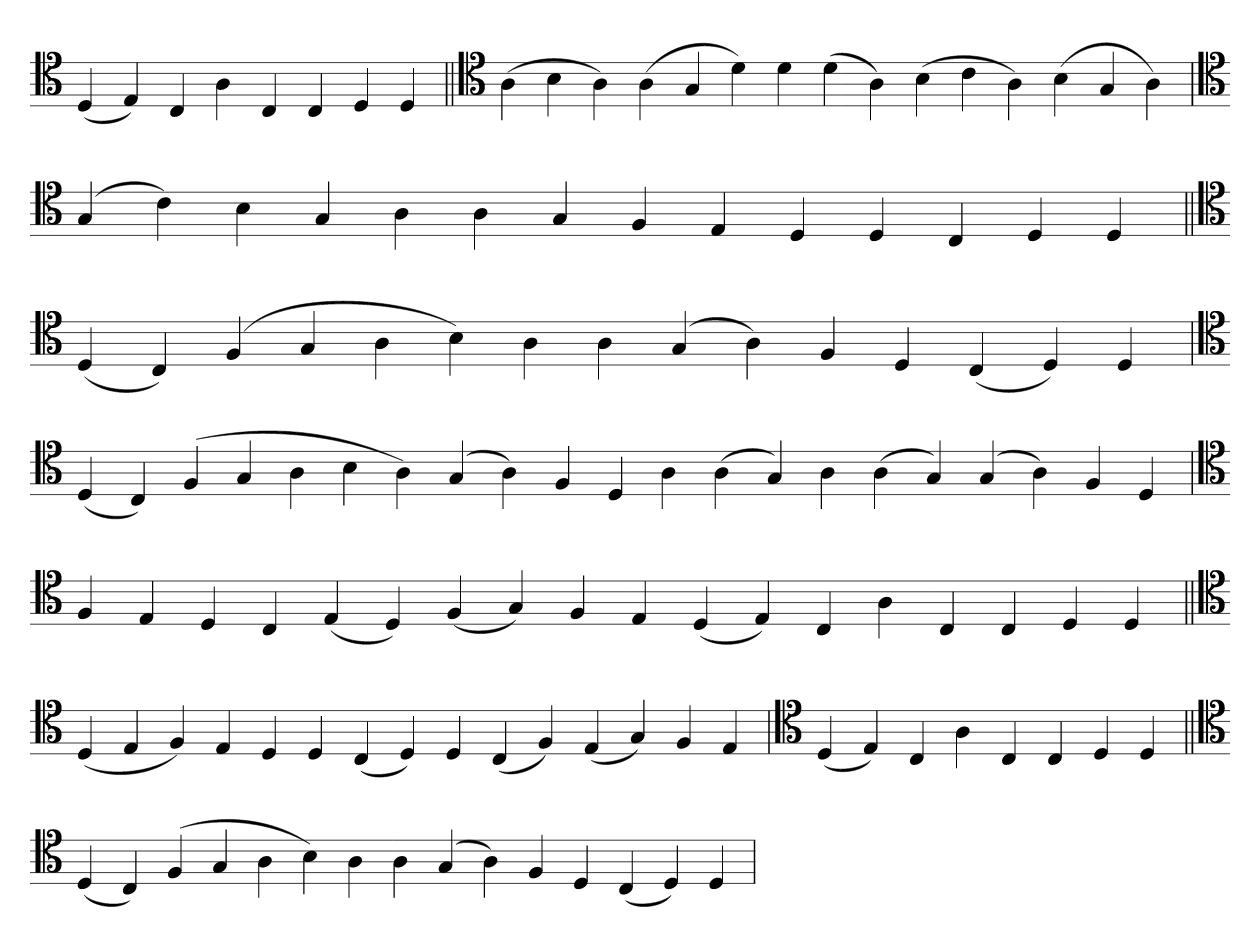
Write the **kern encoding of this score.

**kern
*part1
*staff1
*clefC4
=
(4D
4E)
4C
4A
4C
4C
4D
4D
=||
*clefC4
(4A
4B
4A)
(4A
4G
4d)
4d
(4d
4A)
(4B
4c
4A)
(4B
4G
4A)
=`
*clefC4
(4G
4c)
4B
4G
4A
4A
4G
4F
4E
4D
4D
4C
4D
4D
=||
*clefC4
(4D
4C)
(4F
4G
4A
4B)
4A
4A
(4G
4A)
4F
4D
(4C
4D)
4D
=`
*clefC4
(4D
4C)
(4F
4G
4A
4B
4A)
(4G
4A)
4F
4D
4A
(4A
4G)
4A
(4A
4G)
(4G
4A)
4F
4D
=`
*clefC4
4F
4E
4D
4C
(4E
4D)
(4F
4G)
4F
4E
(4D
4E)
4C
4A
4C
4C
4D
4D
=||
*clefC4
(4D
4E
4F)
4E
4D
4D
(4C
4D)
4D
(4C
4F)
(4E
4G)
4F
4E
=`
*clefC4
(4D
4E)
4C
4A
4C
4C
4D
4D
=||
*clefC4
(4D
4C)
(4F
4G
4A
4B)
4A
4A
(4G
4A)
4F
4D
(4C
4D)
4D
=`
*-
